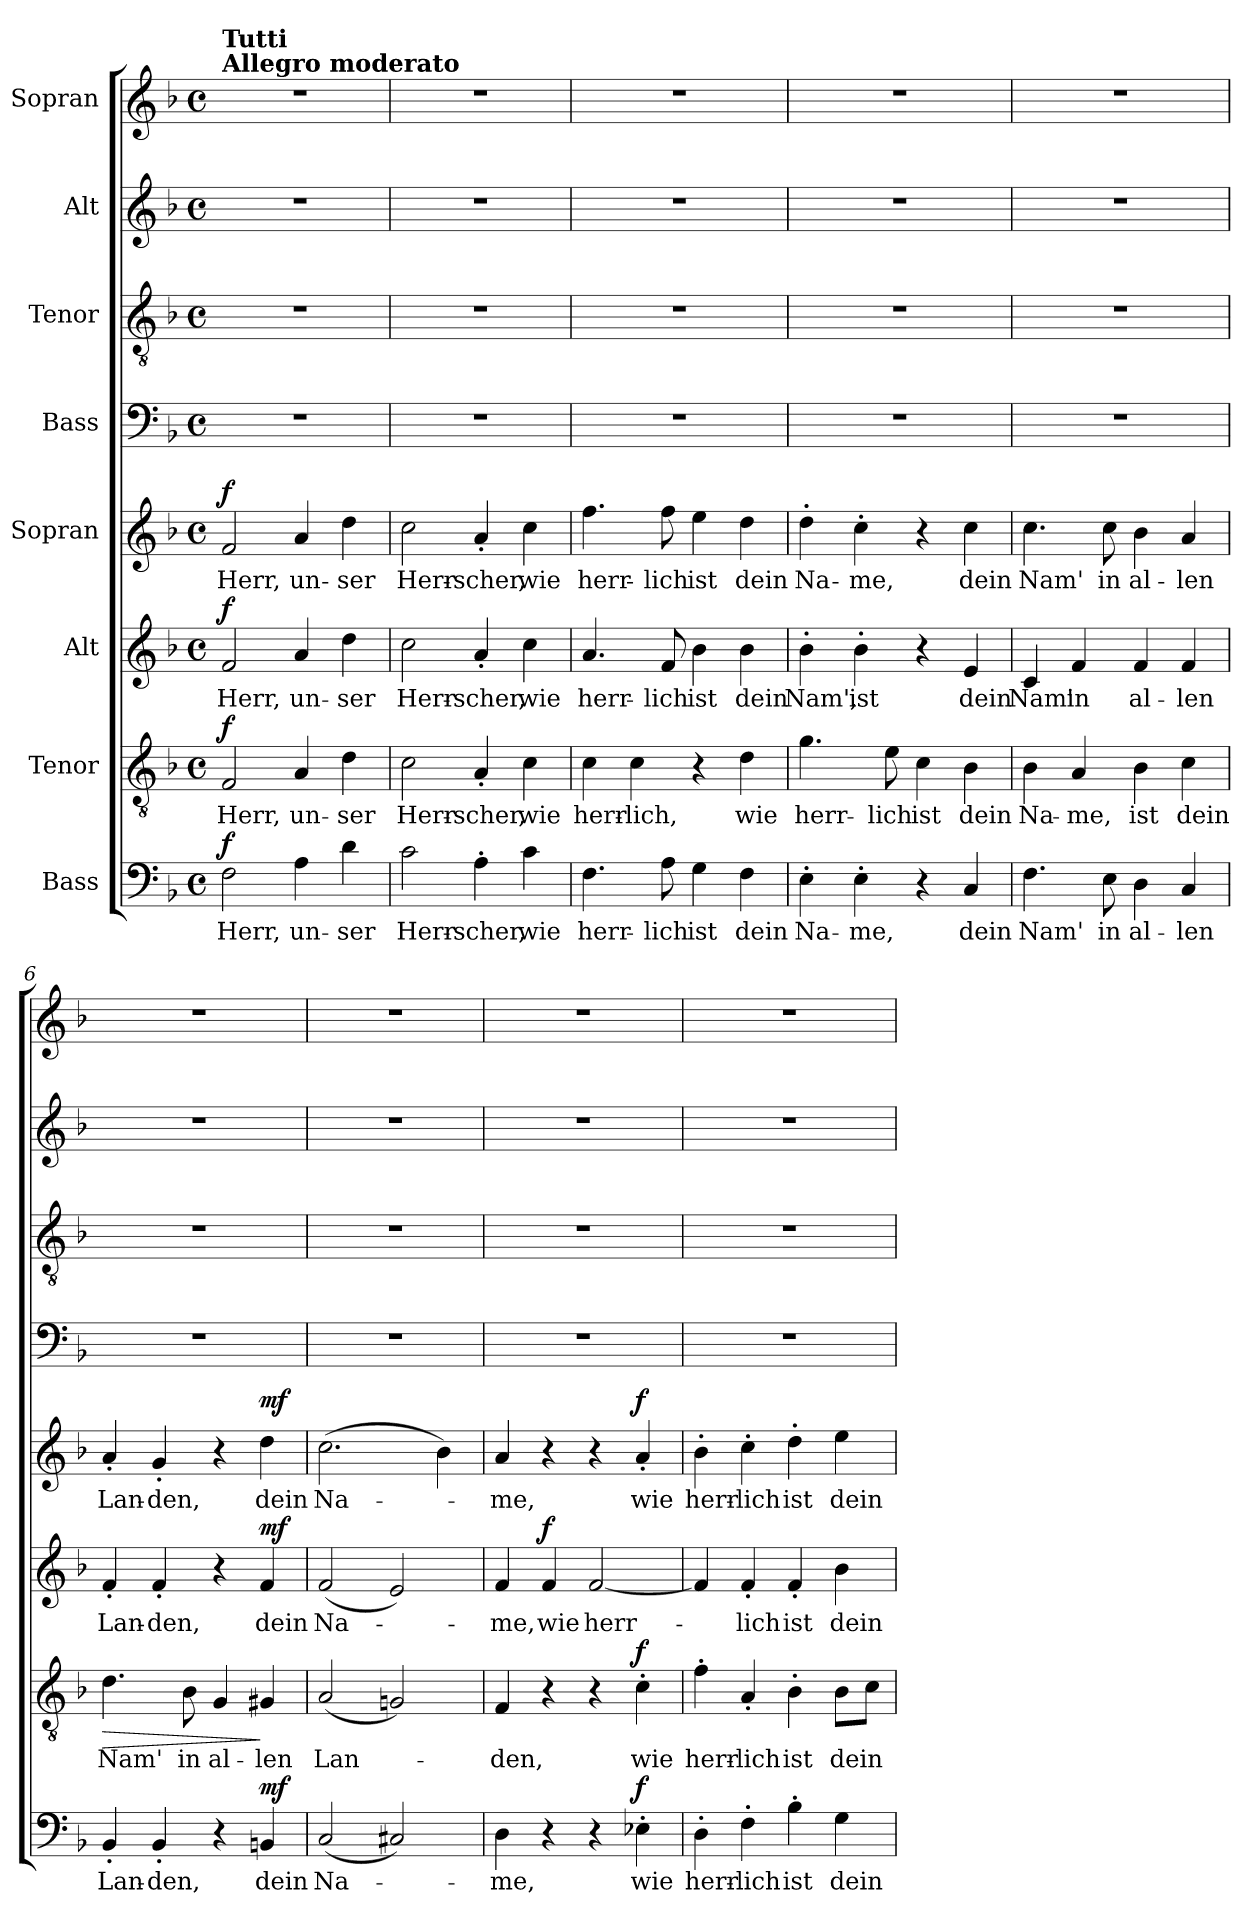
**kern	**text	**dynam	**kern	**text	**dynam	**kern	**text	**dynam	**kern	**text	**dynam	**kern	**kern	**kern	**kern
*part8	*part8	*part8	*part7	*part7	*part7	*part6	*part6	*part6	*part5	*part5	*part5	*part4	*part3	*part2	*part1
*staff8	*staff8	*staff8	*staff7	*staff7	*staff7	*staff6	*staff6	*staff6	*staff5	*staff5	*staff5	*staff4	*staff3	*staff2	*staff1
*I"Bass	*	*	*I"Tenor	*	*	*I"Alt	*	*	*I"Sopran	*	*	*I"Bass	*I"Tenor	*I"Alt	*I"Sopran
*clefF4	*	*	*clefGv2	*	*	*clefG2	*	*	*clefG2	*	*	*clefF4	*clefGv2	*clefG2	*clefG2
*k[b-]	*	*	*k[b-]	*	*	*k[b-]	*	*	*k[b-]	*	*	*k[b-]	*k[b-]	*k[b-]	*k[b-]
*M4/4	*	*	*M4/4	*	*	*M4/4	*	*	*M4/4	*	*	*M4/4	*M4/4	*M4/4	*M4/4
*met(c)	*	*	*met(c)	*	*	*met(c)	*	*	*met(c)	*	*	*met(c)	*met(c)	*met(c)	*met(c)
=1	=1	=1	=1	=1	=1	=1	=1	=1	=1	=1	=1	=1	=1	=1	=1
!	!	!	!	!	!	!	!	!	!	!	!	!	!	!	!LO:TX:a:B:t=Allegro moderato
!	!	!	!	!	!	!	!	!	!	!	!	!	!	!	!LO:TX:a:B:t=Tutti
!	!LO:LY:b	!LO:DY:a	!	!LO:LY:b	!LO:DY:a	!	!LO:LY:b	!LO:DY:a	!	!LO:LY:b	!LO:DY:a	!	!	!	!
2F\	Herr,	f	2F/	Herr,	f	2f/	Herr,	f	2f/	Herr,	f	1r	1r	1r	1r
!	!LO:LY:b	!	!	!LO:LY:b	!	!	!LO:LY:b	!	!	!LO:LY:b	!	!	!	!	!
4A\	un-	.	4A/	un-	.	4a/	un-	.	4a/	un-	.	.	.	.	.
!	!LO:LY:b	!	!	!LO:LY:b	!	!	!LO:LY:b	!	!	!LO:LY:b	!	!	!	!	!
4d\	-ser	.	4d\	-ser	.	4dd\	-ser	.	4dd\	-ser	.	.	.	.	.
=2	=2	=2	=2	=2	=2	=2	=2	=2	=2	=2	=2	=2	=2	=2	=2
!	!LO:LY:b	!	!	!LO:LY:b	!	!	!LO:LY:b	!	!	!LO:LY:b	!	!	!	!	!
2c\	Herr-	.	2c\	Herr-	.	2cc\	Herr-	.	2cc\	Herr-	.	1r	1r	1r	1r
!	!LO:LY:b	!	!	!LO:LY:b	!	!	!LO:LY:b	!	!	!LO:LY:b	!	!	!	!	!
4A'\	-scher,	.	4A'/	-scher,	.	4a'/	-scher,	.	4a'/	-scher,	.	.	.	.	.
!	!LO:LY:b	!	!	!LO:LY:b	!	!	!LO:LY:b	!	!	!LO:LY:b	!	!	!	!	!
4c\	wie	.	4c\	wie	.	4cc\	wie	.	4cc\	wie	.	.	.	.	.
=3	=3	=3	=3	=3	=3	=3	=3	=3	=3	=3	=3	=3	=3	=3	=3
!	!LO:LY:b	!	!	!LO:LY:b	!	!	!LO:LY:b	!	!	!LO:LY:b	!	!	!	!	!
4.F\	herr-	.	4c\	herr-	.	4.a/	herr-	.	4.ff\	herr-	.	1r	1r	1r	1r
!	!	!	!	!LO:LY:b	!	!	!	!	!	!	!	!	!	!	!
.	.	.	4c\	-lich,	.	.	.	.	.	.	.	.	.	.	.
!	!LO:LY:b	!	!	!	!	!	!LO:LY:b	!	!	!LO:LY:b	!	!	!	!	!
8A\	-lich	.	.	.	.	8f/	-lich	.	8ff\	-lich	.	.	.	.	.
!	!LO:LY:b	!	!	!	!	!	!LO:LY:b	!	!	!LO:LY:b	!	!	!	!	!
4G\	ist	.	4r	.	.	4b-\	ist	.	4ee\	ist	.	.	.	.	.
!	!LO:LY:b	!	!	!LO:LY:b	!	!	!LO:LY:b	!	!	!LO:LY:b	!	!	!	!	!
4F\	dein	.	4d\	wie	.	4b-\	dein	.	4dd\	dein	.	.	.	.	.
!!LO:LB:g=z
=4	=4	=4	=4	=4	=4	=4	=4	=4	=4	=4	=4	=4	=4	=4	=4
!	!LO:LY:b	!	!	!LO:LY:b	!	!	!LO:LY:b	!	!	!LO:LY:b	!	!	!	!	!
4E'\	Na-	.	4.g\	herr-	.	4b-'\	Nam',	.	4dd'\	Na-	.	1r	1r	1r	1r
!	!LO:LY:b	!	!	!	!	!	!LO:LY:b	!	!	!LO:LY:b	!	!	!	!	!
4E'\	-me,	.	.	.	.	4b-'\	ist	.	4cc'\	-me,	.	.	.	.	.
!	!	!	!	!LO:LY:b	!	!	!	!	!	!	!	!	!	!	!
.	.	.	8e\	-lich	.	.	.	.	.	.	.	.	.	.	.
!	!	!	!	!LO:LY:b	!	!	!	!	!	!	!	!	!	!	!
4r	.	.	4c\	ist	.	4r	.	.	4r	.	.	.	.	.	.
!	!LO:LY:b	!	!	!LO:LY:b	!	!	!LO:LY:b	!	!	!LO:LY:b	!	!	!	!	!
4C/	dein	.	4B-\	dein	.	4e/	dein	.	4cc\	dein	.	.	.	.	.
=5	=5	=5	=5	=5	=5	=5	=5	=5	=5	=5	=5	=5	=5	=5	=5
!	!LO:LY:b	!	!	!LO:LY:b	!	!	!LO:LY:b	!	!	!LO:LY:b	!	!	!	!	!
4.F\	Nam'	.	4B-\	Na-	.	4c/	Nam'	.	4.cc\	Nam'	.	1r	1r	1r	1r
!	!	!	!	!LO:LY:b	!	!	!LO:LY:b	!	!	!	!	!	!	!	!
.	.	.	4A/	-me,	.	4f/	in	.	.	.	.	.	.	.	.
!	!LO:LY:b	!	!	!	!	!	!	!	!	!LO:LY:b	!	!	!	!	!
8E\	in	.	.	.	.	.	.	.	8cc\	in	.	.	.	.	.
!	!LO:LY:b	!	!	!LO:LY:b	!	!	!LO:LY:b	!	!	!LO:LY:b	!	!	!	!	!
4D\	al-	.	4B-\	ist	.	4f/	al-	.	4b-\	al-	.	.	.	.	.
!	!LO:LY:b	!	!	!LO:LY:b	!	!	!LO:LY:b	!	!	!LO:LY:b	!	!	!	!	!
4C/	-len	.	4c\	dein	.	4f/	-len	.	4a/	-len	.	.	.	.	.
=6	=6	=6	=6	=6	=6	=6	=6	=6	=6	=6	=6	=6	=6	=6	=6
!	!LO:LY:b	!	!	!LO:LY:b	!LO:HP:b	!	!LO:LY:b	!	!	!LO:LY:b	!	!	!	!	!
4BB-'/	Lan-	.	4.d\	Nam'	>	4f'/	Lan-	.	4a'/	Lan-	.	1r	1r	1r	1r
!	!LO:LY:b	!	!	!	!	!	!LO:LY:b	!	!	!LO:LY:b	!	!	!	!	!
4BB-'/	-den,	.	.	.	.	4f'/	-den,	.	4g'/	-den,	.	.	.	.	.
!	!	!	!	!LO:LY:b	!	!	!	!	!	!	!	!	!	!	!
.	.	.	8B-\	in	.	.	.	.	.	.	.	.	.	.	.
!	!	!	!	!LO:LY:b	!	!	!	!	!	!	!	!	!	!	!
4r	.	.	4G/	al-	.	4r	.	.	4r	.	.	.	.	.	.
!	!LO:LY:b	!LO:DY:a	!	!LO:LY:b	!	!	!LO:LY:b	!LO:DY:a	!	!LO:LY:b	!LO:DY:a	!	!	!	!
4BBn/	dein	mf	4G#X/	-len	]	4f/	dein	mf	4dd\	dein	mf	.	.	.	.
!!LO:LB:g=z
=7	=7	=7	=7	=7	=7	=7	=7	=7	=7	=7	=7	=7	=7	=7	=7
!	!LO:LY:b	!	!	!LO:LY:b	!	!	!LO:LY:b	!	!	!LO:LY:b	!	!	!	!	!
(2C/	Na-	.	(2A/	Lan-	.	(2f/	Na-	.	(2.cc\	Na-	.	1r	1r	1r	1r
2C#X/)	.	.	2Gn/)	.	.	2e/)	.	.	.	.	.	.	.	.	.
.	.	.	.	.	.	.	.	.	4b-\)	.	.	.	.	.	.
=8	=8	=8	=8	=8	=8	=8	=8	=8	=8	=8	=8	=8	=8	=8	=8
!	!LO:LY:b	!	!	!LO:LY:b	!	!	!LO:LY:b	!	!	!LO:LY:b	!	!	!	!	!
4D\	-me,	.	4F/	-den,	.	4f/	-me,	.	4a/	-me,	.	1r	1r	1r	1r
!	!	!	!	!	!	!	!LO:LY:b	!LO:DY:a	!	!	!	!	!	!	!
4r	.	.	4r	.	.	4f/	wie	f	4r	.	.	.	.	.	.
!	!	!	!	!	!	!	!LO:LY:b	!	!	!	!	!	!	!	!
4r	.	.	4r	.	.	[2f/	herr-	.	4r	.	.	.	.	.	.
!	!LO:LY:b	!LO:DY:a	!	!LO:LY:b	!LO:DY:a	!	!	!	!	!LO:LY:b	!LO:DY:a	!	!	!	!
4E-X'\	wie	f	4c'\	wie	f	.	.	.	4a'/	wie	f	.	.	.	.
=9	=9	=9	=9	=9	=9	=9	=9	=9	=9	=9	=9	=9	=9	=9	=9
!	!LO:LY:b	!	!	!LO:LY:b	!	!	!	!	!	!LO:LY:b	!	!	!	!	!
4D'\	herr-	.	4f'\	herr-	.	4f/]	.	.	4b-'\	herr-	.	1r	1r	1r	1r
!	!LO:LY:b	!	!	!LO:LY:b	!	!	!LO:LY:b	!	!	!LO:LY:b	!	!	!	!	!
4F'\	-lich	.	4A'/	-lich	.	4f'/	-lich	.	4cc'\	-lich	.	.	.	.	.
!	!LO:LY:b	!	!	!LO:LY:b	!	!	!LO:LY:b	!	!	!LO:LY:b	!	!	!	!	!
4B-'\	ist	.	4B-'\	ist	.	4f'/	ist	.	4dd'\	ist	.	.	.	.	.
!	!LO:LY:b	!	!	!LO:LY:b	!	!	!LO:LY:b	!	!	!LO:LY:b	!	!	!	!	!
4G\	dein	.	8B-\L	dein	.	4b-\	dein	.	4ee\	dein	.	.	.	.	.
.	.	.	8c\J	.	.	.	.	.	.	.	.	.	.	.	.
=	=	=	=	=	=	=	=	=	=	=	=	=	=	=	=
*-	*-	*-	*-	*-	*-	*-	*-	*-	*-	*-	*-	*-	*-	*-	*-
